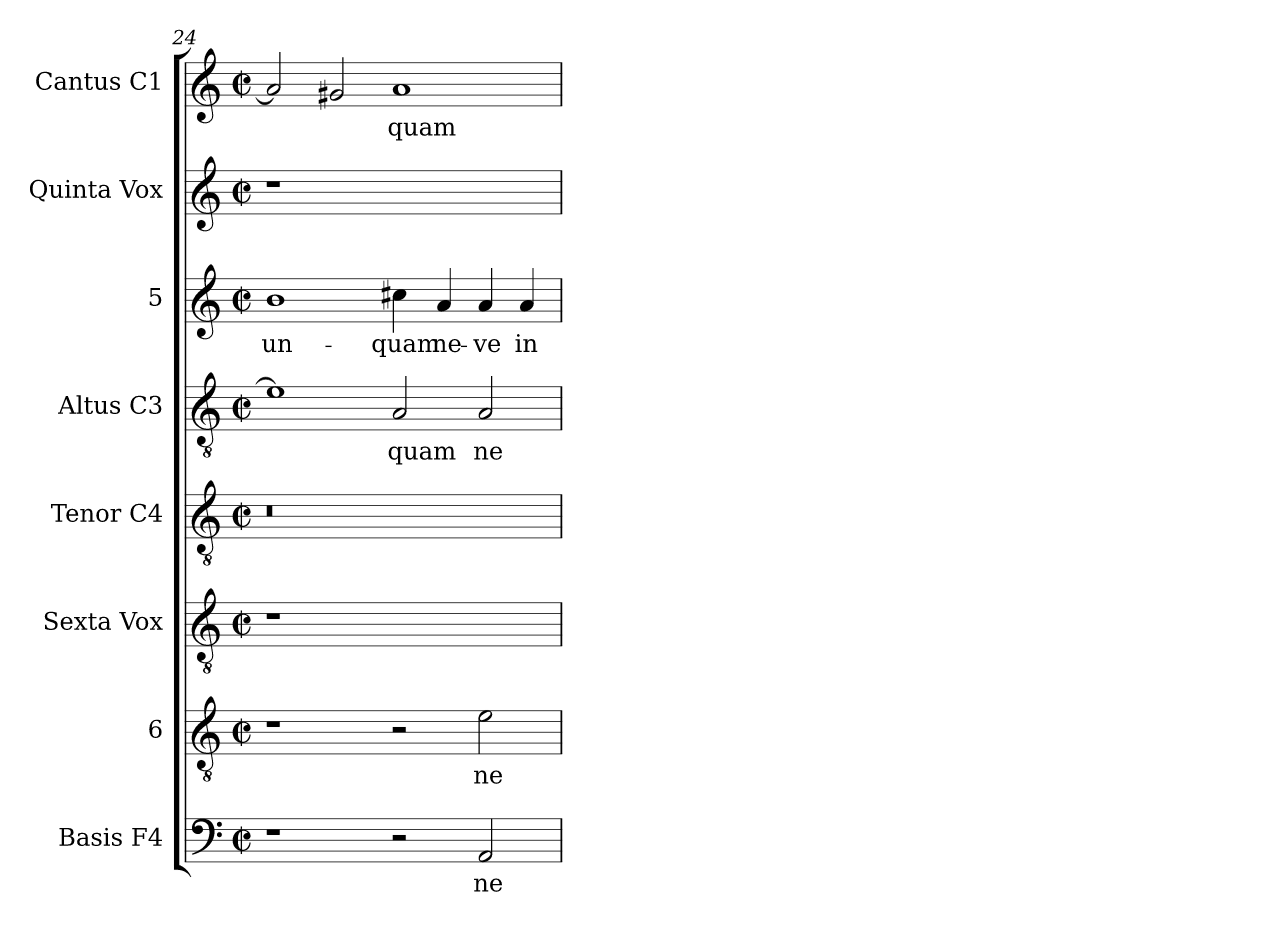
**kern	**text	**kern	**text	**kern	**kern	**kern	**text	**kern	**text	**kern	**kern	**text
*part8	*part8	*part7	*part7	*part6	*part5	*part4	*part4	*part3	*part3	*part2	*part1	*part1
*staff8	*staff8	*staff7	*staff7	*staff6	*staff5	*staff4	*staff4	*staff3	*staff3	*staff2	*staff1	*staff1
*I"Basis  F4	*	*I"6	*	*I"Sexta  Vox	*I"Tenor  C4	*I"Altus  C3	*	*I"5	*	*I"Quinta  Vox	*I"Cantus  C1	*
*I'B	*	*	*	*	*I'T	*I'A	*	*	*	*	*I'C	*
*clefF4	*	*clefGv2	*	*clefGv2	*clefGv2	*clefGv2	*	*clefG2	*	*clefG2	*clefG2	*
*k[]	*	*k[]	*	*k[]	*k[]	*k[]	*	*k[]	*	*k[]	*k[]	*
*C:	*	*C:	*	*C:	*C:	*C:	*	*C:	*	*C:	*C:	*
*M2/2	*	*M2/2	*	*M2/2	*M2/2	*M2/2	*	*M2/2	*	*M2/2	*M2/2	*
*met(c|)	*	*met(c|)	*	*met(c|)	*met(c|)	*met(c|)	*	*met(c|)	*	*met(c|)	*met(c|)	*
=24	=24	=24	=24	=24	=24	=24	=24	=24	=24	=24	=24	=24
!	!	!	!	!	!	!	!LO:LY:b:cj	!	!LO:LY:b:cj	!	!	!LO:LY:b:cj
1r	.	1r	.	1r	0r	1e]	--	1b	un-	1r	2a/]	--
!	!	!	!	!	!	!	!	!	!	!	!	!LO:LY:b:cj
.	.	.	.	.	.	.	.	.	.	.	2g#X/	--
!	!	!	!	!	!	!	!LO:LY:b:cj	!	!LO:LY:b:cj	!	!	!LO:LY:b:cj
2r	.	2r	.	1ryy	.	2A/	-quam	4cc#X\	-quam	1ryy	1a	-quam
!	!	!	!	!	!	!	!	!	!LO:LY:b:cj	!	!	!
.	.	.	.	.	.	.	.	4a/	ne-	.	.	.
!	!LO:LY:b:cj	!	!LO:LY:b:cj	!	!	!	!LO:LY:b:cj	!	!LO:LY:b:cj	!	!	!
2AA/	ne-	2e\	ne-	.	.	2A/	ne-	4a/	-ve	.	.	.
!	!	!	!	!	!	!	!	!	!LO:LY:b:cj	!	!	!
.	.	.	.	.	.	.	.	4a/	in-	.	.	.
=	=	=	=	=	=	=	=	=	=	=	=	=
*-	*-	*-	*-	*-	*-	*-	*-	*-	*-	*-	*-	*-
